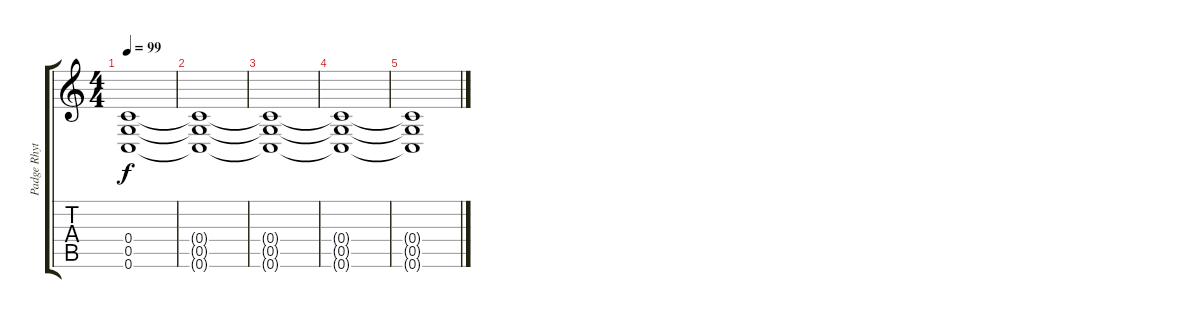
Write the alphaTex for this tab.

\track ("Padge Rhythm" "Padge Rhyt") {instrument distortionguitar}
\staff {score tabs}
\tuning (D4 A3 F3 C3 G2 C2) {hide}
\ts (4 4)
\tempo 99
\clef g2
\ks c
(0.4{t} 0.5{t} 0.6{t}).1{dy f} |
(0.4{t} 0.5{t} 0.6{t}).1 |
(0.4{t} 0.5{t} 0.6{t}).1 |
(0.4{t} 0.5{t} 0.6{t}).1 |
(0.4{t} 0.5{t} 0.6{t}).1
